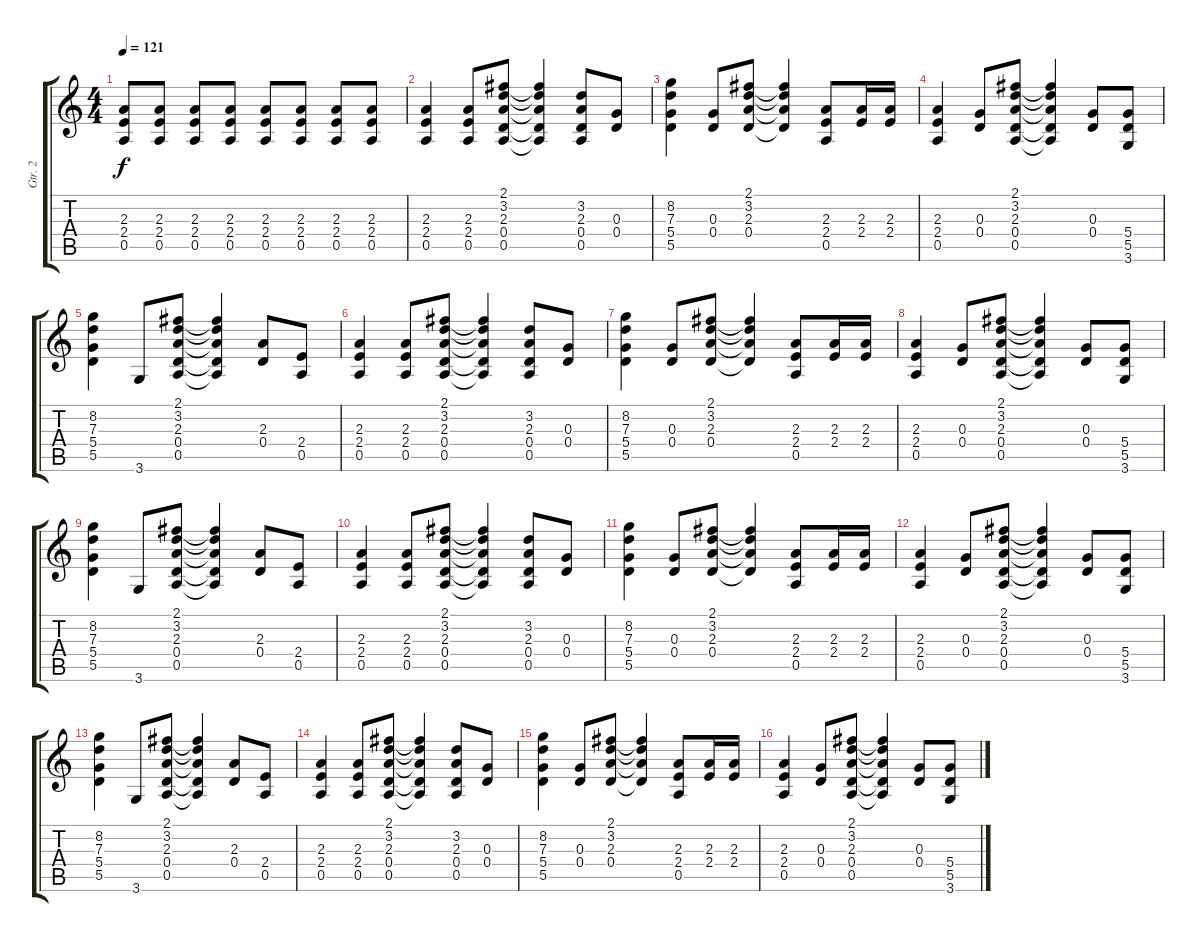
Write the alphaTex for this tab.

\track ("Gtr. 2" "Gtr. 2") {instrument overdrivenguitar}
\staff {score tabs}
\tuning (E4 B3 G3 D3 A2 E2) {hide}
\ts (4 4)
\tempo 121
\clef g2
\ks c
(2.3 2.4 0.5).8{dy f} (2.3 2.4 0.5).8 (2.3 2.4 0.5).8 (2.3 2.4 0.5).8 (2.3 2.4 0.5).8 (2.3 2.4 0.5).8 (2.3 2.4 0.5).8 (2.3 2.4 0.5).8 |
(2.3 2.4 0.5).4 (2.3 2.4 0.5).8 (2.1 3.2 2.3 0.4 0.5).8 (2.1{t} 3.2{t} 2.3{t} 0.4{t} 0.5{t}).4 (3.2 2.3 0.4 0.5).8 (0.3 0.4).8 |
(8.2 7.3 5.4 5.5).4 (0.3 0.4).8 (2.1 3.2 2.3 0.4).8 (2.1{t} 3.2{t} 2.3{t} 0.4{t}).4 (2.3 2.4 0.5).8 (2.3 2.4).16 (2.3 2.4).16 |
(2.3 2.4 0.5).4 (0.3 0.4).8 (2.1 3.2 2.3 0.4 0.5).8 (2.1{t} 3.2{t} 2.3{t} 0.4{t} 0.5{t}).4 (0.3 0.4).8 (5.4 5.5 3.6).8 |
(8.2 7.3 5.4 5.5).4 3.6.8 (2.1 3.2 2.3 0.4 0.5).8 (2.1{t} 3.2{t} 2.3{t} 0.4{t} 0.5{t}).4 (2.3 0.4).8 (2.4 0.5).8 |
(2.3 2.4 0.5).4 (2.3 2.4 0.5).8 (2.1 3.2 2.3 0.4 0.5).8 (2.1{t} 3.2{t} 2.3{t} 0.4{t} 0.5{t}).4 (3.2 2.3 0.4 0.5).8 (0.3 0.4).8 |
(8.2 7.3 5.4 5.5).4 (0.3 0.4).8 (2.1 3.2 2.3 0.4).8 (2.1{t} 3.2{t} 2.3{t} 0.4{t}).4 (2.3 2.4 0.5).8 (2.3 2.4).16 (2.3 2.4).16 |
(2.3 2.4 0.5).4 (0.3 0.4).8 (2.1 3.2 2.3 0.4 0.5).8 (2.1{t} 3.2{t} 2.3{t} 0.4{t} 0.5{t}).4 (0.3 0.4).8 (5.4 5.5 3.6).8 |
(8.2 7.3 5.4 5.5).4 3.6.8 (2.1 3.2 2.3 0.4 0.5).8 (2.1{t} 3.2{t} 2.3{t} 0.4{t} 0.5{t}).4 (2.3 0.4).8 (2.4 0.5).8 |
(2.3 2.4 0.5).4 (2.3 2.4 0.5).8 (2.1 3.2 2.3 0.4 0.5).8 (2.1{t} 3.2{t} 2.3{t} 0.4{t} 0.5{t}).4 (3.2 2.3 0.4 0.5).8 (0.3 0.4).8 |
(8.2 7.3 5.4 5.5).4 (0.3 0.4).8 (2.1 3.2 2.3 0.4).8 (2.1{t} 3.2{t} 2.3{t} 0.4{t}).4 (2.3 2.4 0.5).8 (2.3 2.4).16 (2.3 2.4).16 |
(2.3 2.4 0.5).4 (0.3 0.4).8 (2.1 3.2 2.3 0.4 0.5).8 (2.1{t} 3.2{t} 2.3{t} 0.4{t} 0.5{t}).4 (0.3 0.4).8 (5.4 5.5 3.6).8 |
(8.2 7.3 5.4 5.5).4 3.6.8 (2.1 3.2 2.3 0.4 0.5).8 (2.1{t} 3.2{t} 2.3{t} 0.4{t} 0.5{t}).4 (2.3 0.4).8 (2.4 0.5).8 |
(2.3 2.4 0.5).4 (2.3 2.4 0.5).8 (2.1 3.2 2.3 0.4 0.5).8 (2.1{t} 3.2{t} 2.3{t} 0.4{t} 0.5{t}).4 (3.2 2.3 0.4 0.5).8 (0.3 0.4).8 |
(8.2 7.3 5.4 5.5).4 (0.3 0.4).8 (2.1 3.2 2.3 0.4).8 (2.1{t} 3.2{t} 2.3{t} 0.4{t}).4 (2.3 2.4 0.5).8 (2.3 2.4).16 (2.3 2.4).16 |
(2.3 2.4 0.5).4 (0.3 0.4).8 (2.1 3.2 2.3 0.4 0.5).8 (2.1{t} 3.2{t} 2.3{t} 0.4{t} 0.5{t}).4 (0.3 0.4).8 (5.4 5.5 3.6).8
